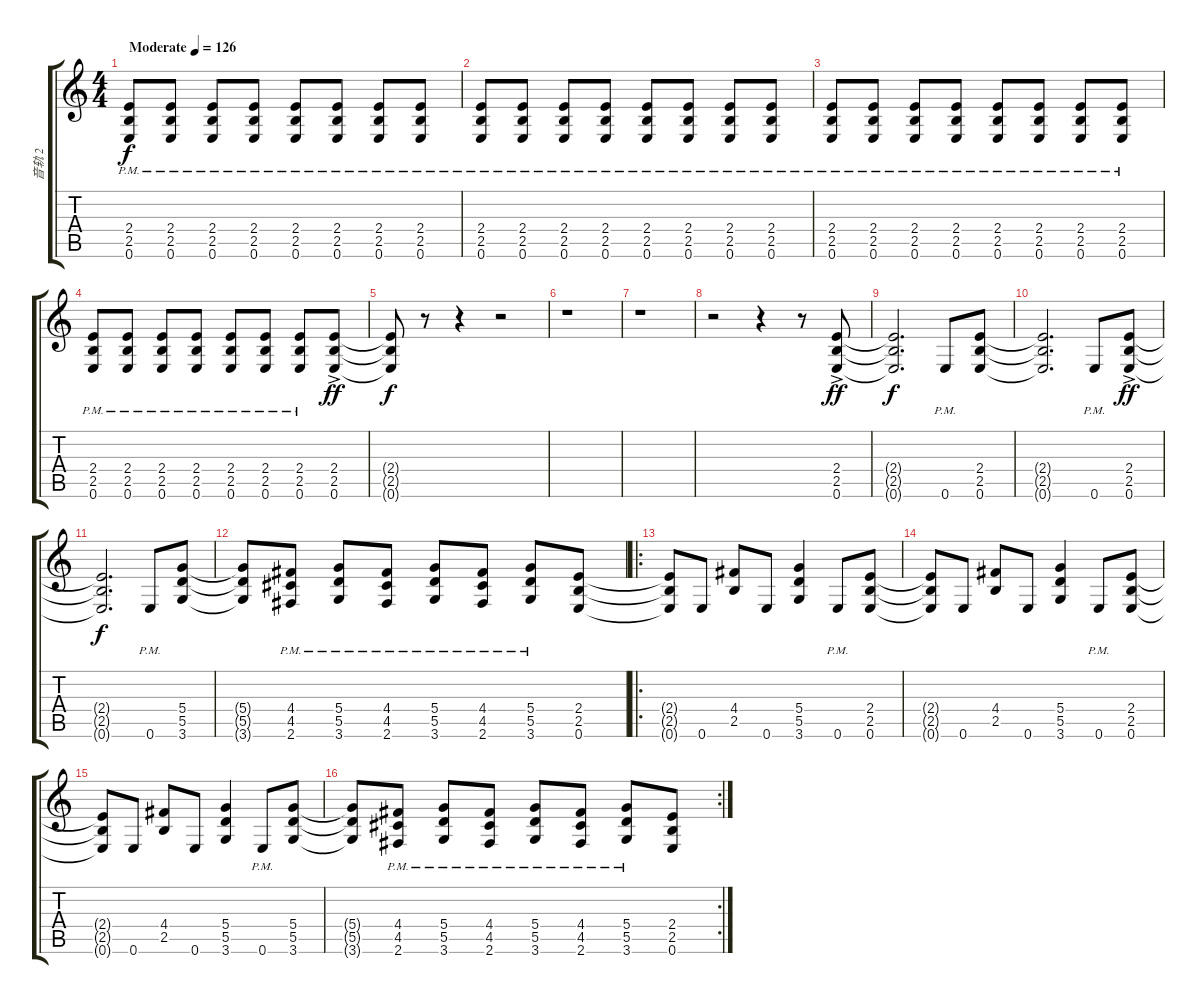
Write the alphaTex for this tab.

\track ("音轨 2" "音轨 2") {instrument overdrivenguitar}
\staff {score tabs}
\tuning (E4 B3 G3 D3 A2 E2) {hide}
\ts (4 4)
\tempo (126 "Moderate")
\clef g2
\ks c
(2.4 2.5 0.6{pm}).8{dy f instrument overdrivenguitar} (2.4 2.5 0.6{pm}).8 (2.4 2.5 0.6{pm}).8 (2.4 2.5 0.6{pm}).8 (2.4 2.5 0.6{pm}).8 (2.4 2.5 0.6{pm}).8 (2.4 2.5 0.6{pm}).8 (2.4 2.5 0.6{pm}).8 |
(2.4 2.5 0.6{pm}).8 (2.4 2.5 0.6{pm}).8 (2.4 2.5 0.6{pm}).8 (2.4 2.5 0.6{pm}).8 (2.4 2.5 0.6{pm}).8 (2.4 2.5 0.6{pm}).8 (2.4 2.5 0.6{pm}).8 (2.4 2.5 0.6{pm}).8 |
(2.4 2.5 0.6{pm}).8 (2.4 2.5 0.6{pm}).8 (2.4 2.5 0.6{pm}).8 (2.4 2.5 0.6{pm}).8 (2.4 2.5 0.6{pm}).8 (2.4 2.5 0.6{pm}).8 (2.4 2.5 0.6{pm}).8 (2.4 2.5 0.6{pm}).8 |
(2.4 2.5 0.6{pm}).8 (2.4 2.5 0.6{pm}).8 (2.4 2.5 0.6{pm}).8 (2.4 2.5 0.6{pm}).8 (2.4 2.5 0.6{pm}).8 (2.4 2.5 0.6{pm}).8 (2.4 2.5 0.6{pm}).8 (2.4{ac} 2.5 0.6).8{dy ff} |
(2.4{t} 2.5{t} 0.6{t}).8{dy f} r.8 r.4 r.2 |
r.1 |
r.1 |
r.2 r.4 r.8 (2.4{ac} 2.5 0.6).8{dy ff} |
(2.4{t} 2.5{t} 0.6{t}).2{d dy f} 0.6{pm}.8 (2.4 2.5 0.6).8 |
(2.4{t} 2.5{t} 0.6{t}).2{d} 0.6{pm}.8 (2.4 2.5 0.6{ac}).8{dy ff} |
(2.4{t} 2.5{t} 0.6{t}).2{d dy f} 0.6{pm}.8 (5.4 5.5 3.6).8 |
(5.4{t} 5.5{t} 3.6{t}).8 (4.4 4.5 2.6{pm}).8 (5.4 5.5 3.6{pm}).8 (4.4 4.5 2.6{pm}).8 (5.4 5.5 3.6{pm}).8 (4.4 4.5 2.6{pm}).8 (5.4 5.5 3.6{pm}).8 (2.4 2.5 0.6).8 |
\ro
(2.4{t} 2.5{t} 0.6{t}).8 0.6.8 (4.4 2.5).8 0.6.8 (5.4 5.5 3.6).4 0.6{pm}.8 (2.4 2.5 0.6).8 |
(2.4{t} 2.5{t} 0.6{t}).8 0.6.8 (4.4 2.5).8 0.6.8 (5.4 5.5 3.6).4 0.6{pm}.8 (2.4 2.5 0.6).8 |
(2.4{t} 2.5{t} 0.6{t}).8 0.6.8 (4.4 2.5).8 0.6.8 (5.4 5.5 3.6).4 0.6{pm}.8 (5.4 5.5 3.6).8 |
\rc 2
(5.4{t} 5.5{t} 3.6{t}).8 (4.4{pm} 4.5 2.6).8 (5.4{pm} 5.5 3.6).8 (4.4{pm} 4.5 2.6).8 (5.4{pm} 5.5 3.6).8 (4.4{pm} 4.5 2.6).8 (5.4{pm} 5.5 3.6).8 (2.4 2.5 0.6).8
